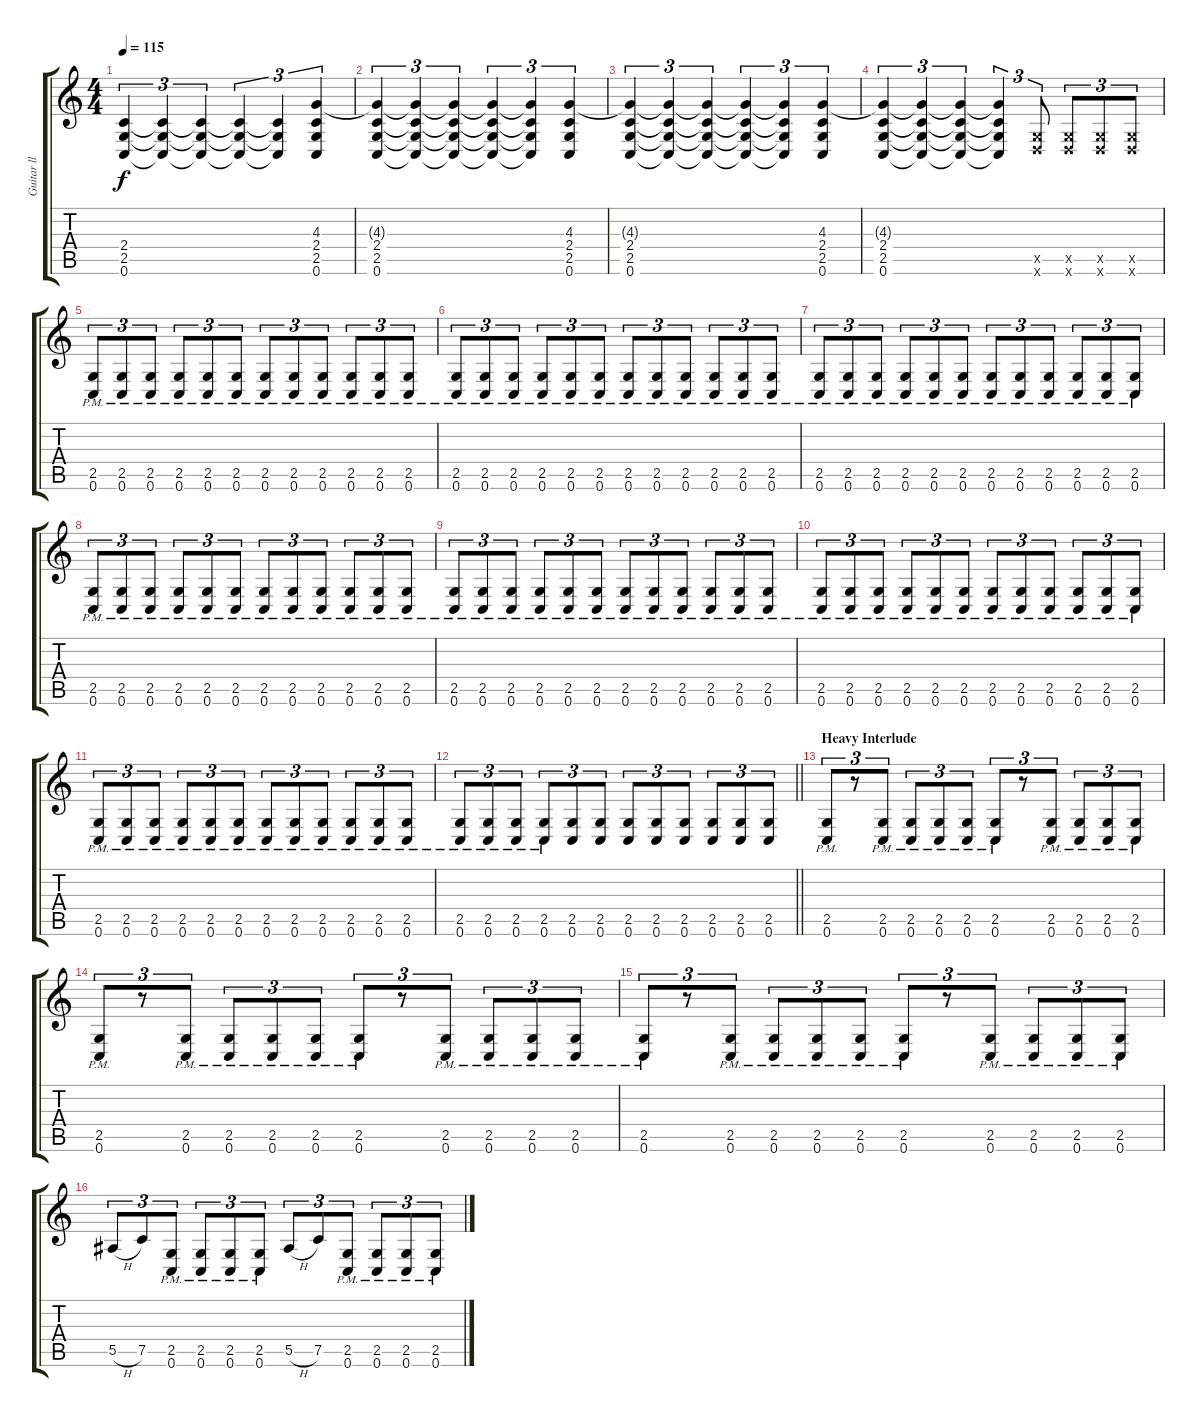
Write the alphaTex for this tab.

\track ("Guitar ll" "Guitar ll") {instrument distortionguitar}
\staff {score tabs}
\tuning (C4 G3 Eb3 Bb2 F2 C2) {hide}
\ts (4 4)
\tempo 115
\clef g2
\ks c
(2.4 2.5 0.6).4{tu (3 2) dy f} (2.4{t} 2.5{t} 0.6{t}).4{tu (3 2)} (2.4{t} 2.5{t} 0.6{t}).4{tu (3 2)} (2.4{t} 2.5{t} 0.6{t}).4{tu (3 2)} (2.4{t} 2.5{t} 0.6{t}).4{tu (3 2)} (4.3 2.4 2.5 0.6).4{tu (3 2)} |
(4.3{t} 2.4 2.5 0.6).4{tu (3 2)} (4.3{t} 2.4{t} 2.5{t} 0.6{t}).4{tu (3 2)} (4.3{t} 2.4{t} 2.5{t} 0.6{t}).4{tu (3 2)} (4.3{t} 2.4{t} 2.5{t} 0.6{t}).4{tu (3 2)} (4.3{t} 2.4{t} 2.5{t} 0.6{t}).4{tu (3 2)} (4.3 2.4 2.5 0.6).4{tu (3 2)} |
(4.3{t} 2.4 2.5 0.6).4{tu (3 2)} (4.3{t} 2.4{t} 2.5{t} 0.6{t}).4{tu (3 2)} (4.3{t} 2.4{t} 2.5{t} 0.6{t}).4{tu (3 2)} (4.3{t} 2.4{t} 2.5{t} 0.6{t}).4{tu (3 2)} (4.3{t} 2.4{t} 2.5{t} 0.6{t}).4{tu (3 2)} (4.3 2.4 2.5 0.6).4{tu (3 2)} |
(4.3{t} 2.4 2.5 0.6).4{tu (3 2)} (4.3{t} 2.4{t} 2.5{t} 0.6{t}).4{tu (3 2)} (4.3{t} 2.4{t} 2.5{t} 0.6{t}).4{tu (3 2)} (4.3{t} 2.4{t} 2.5{t} 0.6{t}).4{tu (3 2)} (2.5{x} 2.6{x}).8{tu (3 2)} (2.5{x} 2.6{x}).8{tu (3 2)} (2.5{x} 2.6{x}).8{tu (3 2)} (2.5{x} 2.6{x}).8{tu (3 2)} |
(2.5{pm} 0.6{pm}).8{tu (3 2)} (2.5{pm} 0.6{pm}).8{tu (3 2)} (2.5{pm} 0.6{pm}).8{tu (3 2)} (2.5{pm} 0.6{pm}).8{tu (3 2)} (2.5{pm} 0.6{pm}).8{tu (3 2)} (2.5{pm} 0.6{pm}).8{tu (3 2)} (2.5{pm} 0.6{pm}).8{tu (3 2)} (2.5{pm} 0.6{pm}).8{tu (3 2)} (2.5{pm} 0.6{pm}).8{tu (3 2)} (2.5{pm} 0.6{pm}).8{tu (3 2)} (2.5{pm} 0.6{pm}).8{tu (3 2)} (2.5{pm} 0.6{pm}).8{tu (3 2)} |
(2.5{pm} 0.6{pm}).8{tu (3 2)} (2.5{pm} 0.6{pm}).8{tu (3 2)} (2.5{pm} 0.6{pm}).8{tu (3 2)} (2.5{pm} 0.6{pm}).8{tu (3 2)} (2.5{pm} 0.6{pm}).8{tu (3 2)} (2.5{pm} 0.6{pm}).8{tu (3 2)} (2.5{pm} 0.6{pm}).8{tu (3 2)} (2.5{pm} 0.6{pm}).8{tu (3 2)} (2.5{pm} 0.6{pm}).8{tu (3 2)} (2.5{pm} 0.6{pm}).8{tu (3 2)} (2.5{pm} 0.6{pm}).8{tu (3 2)} (2.5{pm} 0.6{pm}).8{tu (3 2)} |
(2.5{pm} 0.6{pm}).8{tu (3 2)} (2.5{pm} 0.6{pm}).8{tu (3 2)} (2.5{pm} 0.6{pm}).8{tu (3 2)} (2.5{pm} 0.6{pm}).8{tu (3 2)} (2.5{pm} 0.6{pm}).8{tu (3 2)} (2.5{pm} 0.6{pm}).8{tu (3 2)} (2.5{pm} 0.6{pm}).8{tu (3 2)} (2.5{pm} 0.6{pm}).8{tu (3 2)} (2.5{pm} 0.6{pm}).8{tu (3 2)} (2.5{pm} 0.6{pm}).8{tu (3 2)} (2.5{pm} 0.6{pm}).8{tu (3 2)} (2.5{pm} 0.6{pm}).8{tu (3 2)} |
(2.5{pm} 0.6{pm}).8{tu (3 2)} (2.5{pm} 0.6{pm}).8{tu (3 2)} (2.5{pm} 0.6{pm}).8{tu (3 2)} (2.5{pm} 0.6{pm}).8{tu (3 2)} (2.5{pm} 0.6{pm}).8{tu (3 2)} (2.5{pm} 0.6{pm}).8{tu (3 2)} (2.5{pm} 0.6{pm}).8{tu (3 2)} (2.5{pm} 0.6{pm}).8{tu (3 2)} (2.5{pm} 0.6{pm}).8{tu (3 2)} (2.5{pm} 0.6{pm}).8{tu (3 2)} (2.5{pm} 0.6{pm}).8{tu (3 2)} (2.5{pm} 0.6{pm}).8{tu (3 2)} |
(2.5{pm} 0.6{pm}).8{tu (3 2)} (2.5{pm} 0.6{pm}).8{tu (3 2)} (2.5{pm} 0.6{pm}).8{tu (3 2)} (2.5{pm} 0.6{pm}).8{tu (3 2)} (2.5{pm} 0.6{pm}).8{tu (3 2)} (2.5{pm} 0.6{pm}).8{tu (3 2)} (2.5{pm} 0.6{pm}).8{tu (3 2)} (2.5{pm} 0.6{pm}).8{tu (3 2)} (2.5{pm} 0.6{pm}).8{tu (3 2)} (2.5{pm} 0.6{pm}).8{tu (3 2)} (2.5{pm} 0.6{pm}).8{tu (3 2)} (2.5{pm} 0.6{pm}).8{tu (3 2)} |
(2.5{pm} 0.6{pm}).8{tu (3 2)} (2.5{pm} 0.6{pm}).8{tu (3 2)} (2.5{pm} 0.6{pm}).8{tu (3 2)} (2.5{pm} 0.6{pm}).8{tu (3 2)} (2.5{pm} 0.6{pm}).8{tu (3 2)} (2.5{pm} 0.6{pm}).8{tu (3 2)} (2.5{pm} 0.6{pm}).8{tu (3 2)} (2.5{pm} 0.6{pm}).8{tu (3 2)} (2.5{pm} 0.6{pm}).8{tu (3 2)} (2.5{pm} 0.6{pm}).8{tu (3 2)} (2.5{pm} 0.6{pm}).8{tu (3 2)} (2.5{pm} 0.6{pm}).8{tu (3 2)} |
(2.5{pm} 0.6{pm}).8{tu (3 2)} (2.5{pm} 0.6{pm}).8{tu (3 2)} (2.5{pm} 0.6{pm}).8{tu (3 2)} (2.5{pm} 0.6{pm}).8{tu (3 2)} (2.5{pm} 0.6{pm}).8{tu (3 2)} (2.5{pm} 0.6{pm}).8{tu (3 2)} (2.5{pm} 0.6{pm}).8{tu (3 2)} (2.5{pm} 0.6{pm}).8{tu (3 2)} (2.5{pm} 0.6{pm}).8{tu (3 2)} (2.5{pm} 0.6{pm}).8{tu (3 2)} (2.5{pm} 0.6{pm}).8{tu (3 2)} (2.5{pm} 0.6{pm}).8{tu (3 2)} |
\barLineRight lightlight
(2.5{pm} 0.6{pm}).8{tu (3 2)} (2.5{pm} 0.6{pm}).8{tu (3 2)} (2.5{pm} 0.6{pm}).8{tu (3 2)} (2.5{pm} 0.6{pm}).8{tu (3 2)} (2.5 0.6).8{tu (3 2)} (2.5 0.6).8{tu (3 2)} (2.5 0.6).8{tu (3 2)} (2.5 0.6).8{tu (3 2)} (2.5 0.6).8{tu (3 2)} (2.5 0.6).8{tu (3 2)} (2.5 0.6).8{tu (3 2)} (2.5 0.6).8{tu (3 2)} |
\section ("" "Heavy Interlude")
(2.5{pm} 0.6{pm}).8{tu (3 2)} r.8{tu (3 2)} (2.5{pm} 0.6{pm}).8{tu (3 2)} (2.5{pm} 0.6{pm}).8{tu (3 2)} (2.5{pm} 0.6{pm}).8{tu (3 2)} (2.5{pm} 0.6{pm}).8{tu (3 2)} (2.5{pm} 0.6{pm}).8{tu (3 2)} r.8{tu (3 2)} (2.5{pm} 0.6{pm}).8{tu (3 2)} (2.5{pm} 0.6{pm}).8{tu (3 2)} (2.5{pm} 0.6{pm}).8{tu (3 2)} (2.5{pm} 0.6{pm}).8{tu (3 2)} |
(2.5{pm} 0.6{pm}).8{tu (3 2)} r.8{tu (3 2)} (2.5{pm} 0.6{pm}).8{tu (3 2)} (2.5{pm} 0.6{pm}).8{tu (3 2)} (2.5{pm} 0.6{pm}).8{tu (3 2)} (2.5{pm} 0.6{pm}).8{tu (3 2)} (2.5{pm} 0.6{pm}).8{tu (3 2)} r.8{tu (3 2)} (2.5{pm} 0.6{pm}).8{tu (3 2)} (2.5{pm} 0.6{pm}).8{tu (3 2)} (2.5{pm} 0.6{pm}).8{tu (3 2)} (2.5{pm} 0.6{pm}).8{tu (3 2)} |
(2.5{pm} 0.6{pm}).8{tu (3 2)} r.8{tu (3 2)} (2.5{pm} 0.6{pm}).8{tu (3 2)} (2.5{pm} 0.6{pm}).8{tu (3 2)} (2.5{pm} 0.6{pm}).8{tu (3 2)} (2.5{pm} 0.6{pm}).8{tu (3 2)} (2.5{pm} 0.6{pm}).8{tu (3 2)} r.8{tu (3 2)} (2.5{pm} 0.6{pm}).8{tu (3 2)} (2.5{pm} 0.6{pm}).8{tu (3 2)} (2.5{pm} 0.6{pm}).8{tu (3 2)} (2.5{pm} 0.6{pm}).8{tu (3 2)} |
5.5{h}.8{tu (3 2)} 7.5.8{tu (3 2)} (2.5{pm} 0.6{pm}).8{tu (3 2)} (2.5{pm} 0.6{pm}).8{tu (3 2)} (2.5{pm} 0.6{pm}).8{tu (3 2)} (2.5{pm} 0.6{pm}).8{tu (3 2)} 5.5{h}.8{tu (3 2)} 7.5.8{tu (3 2)} (2.5{pm} 0.6{pm}).8{tu (3 2)} (2.5{pm} 0.6{pm}).8{tu (3 2)} (2.5{pm} 0.6{pm}).8{tu (3 2)} (2.5{pm} 0.6{pm}).8{tu (3 2)}
